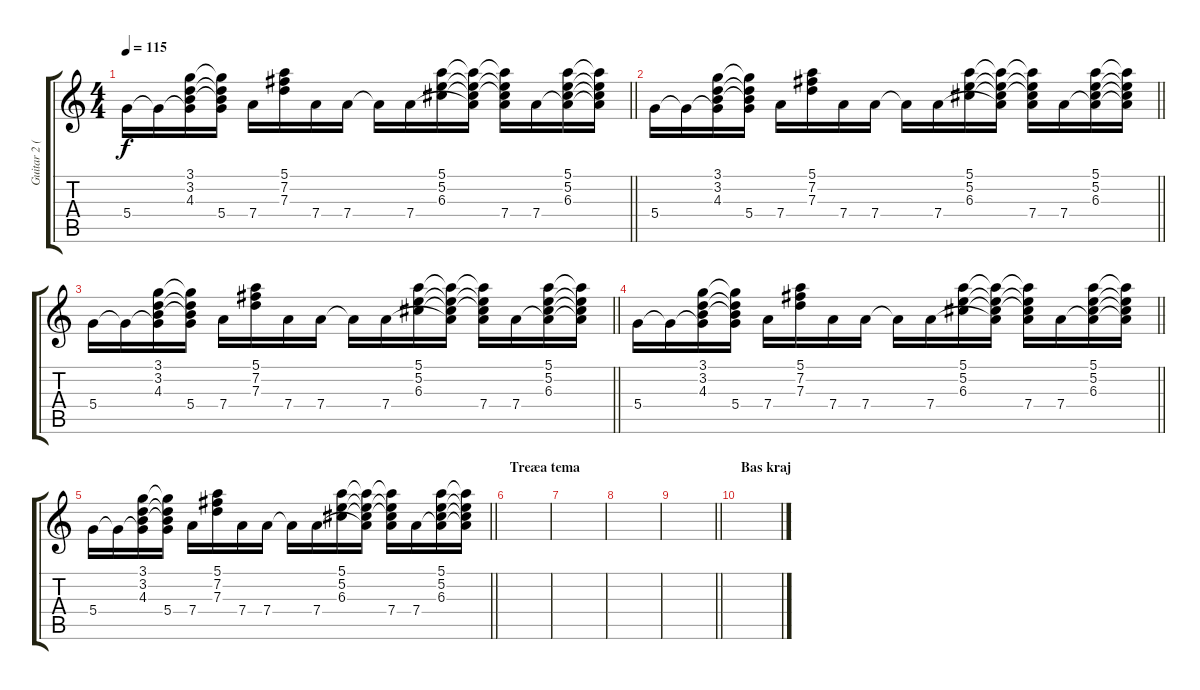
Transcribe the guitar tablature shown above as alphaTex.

\track ("Guitar 2 (VLatko Stefanovski)" "Guitar 2 (") {instrument electricguitarclean}
\staff {score tabs}
\tuning (E4 B3 G3 D3 A2 E2) {hide}
\ts (4 4)
\tempo 115
\clef g2
\barLineRight lightlight
\ks c
5.4.16{dy f} 5.4{t}.16 (3.1 3.2 4.3 5.4{t}).16 (3.1{t} 3.2{t} 4.3{t} 5.4).16 7.4.16 (5.1 7.2 7.3).16 7.4.16 7.4.16 7.4{t}.16 7.4.16 (5.1 5.2 6.3).16 (5.1{t} 5.2{t} 6.3{t} 7.4{t}).16 (5.1{t} 5.2{t} 6.3{t} 7.4).16 7.4.16 (5.1 5.2 6.3 7.4{t}).16 (5.1{t} 5.2{t} 6.3{t} 7.4{t}).16 |
\barLineRight lightlight
5.4.16 5.4{t}.16 (3.1 3.2 4.3 5.4{t}).16 (3.1{t} 3.2{t} 4.3{t} 5.4).16 7.4.16 (5.1 7.2 7.3).16 7.4.16 7.4.16 7.4{t}.16 7.4.16 (5.1 5.2 6.3).16 (5.1{t} 5.2{t} 6.3{t} 7.4{t}).16 (5.1{t} 5.2{t} 6.3{t} 7.4).16 7.4.16 (5.1 5.2 6.3 7.4{t}).16 (5.1{t} 5.2{t} 6.3{t} 7.4{t}).16 |
\barLineRight lightlight
5.4.16 5.4{t}.16 (3.1 3.2 4.3 5.4{t}).16 (3.1{t} 3.2{t} 4.3{t} 5.4).16 7.4.16 (5.1 7.2 7.3).16 7.4.16 7.4.16 7.4{t}.16 7.4.16 (5.1 5.2 6.3).16 (5.1{t} 5.2{t} 6.3{t} 7.4{t}).16 (5.1{t} 5.2{t} 6.3{t} 7.4).16 7.4.16 (5.1 5.2 6.3 7.4{t}).16 (5.1{t} 5.2{t} 6.3{t} 7.4{t}).16 |
\barLineRight lightlight
5.4.16 5.4{t}.16 (3.1 3.2 4.3 5.4{t}).16 (3.1{t} 3.2{t} 4.3{t} 5.4).16 7.4.16 (5.1 7.2 7.3).16 7.4.16 7.4.16 7.4{t}.16 7.4.16 (5.1 5.2 6.3).16 (5.1{t} 5.2{t} 6.3{t} 7.4{t}).16 (5.1{t} 5.2{t} 6.3{t} 7.4).16 7.4.16 (5.1 5.2 6.3 7.4{t}).16 (5.1{t} 5.2{t} 6.3{t} 7.4{t}).16 |
\barLineRight lightlight
5.4.16 5.4{t}.16 (3.1 3.2 4.3 5.4{t}).16 (3.1{t} 3.2{t} 4.3{t} 5.4).16 7.4.16 (5.1 7.2 7.3).16 7.4.16 7.4.16 7.4{t}.16 7.4.16 (5.1 5.2 6.3).16 (5.1{t} 5.2{t} 6.3{t} 7.4{t}).16 (5.1{t} 5.2{t} 6.3{t} 7.4).16 7.4.16 (5.1 5.2 6.3 7.4{t}).16 (5.1{t} 5.2{t} 6.3{t} 7.4{t}).16 |
\section ("" "Treæa tema")
|
|
|
\barLineRight lightlight
|
\section ("" "Bas kraj")
